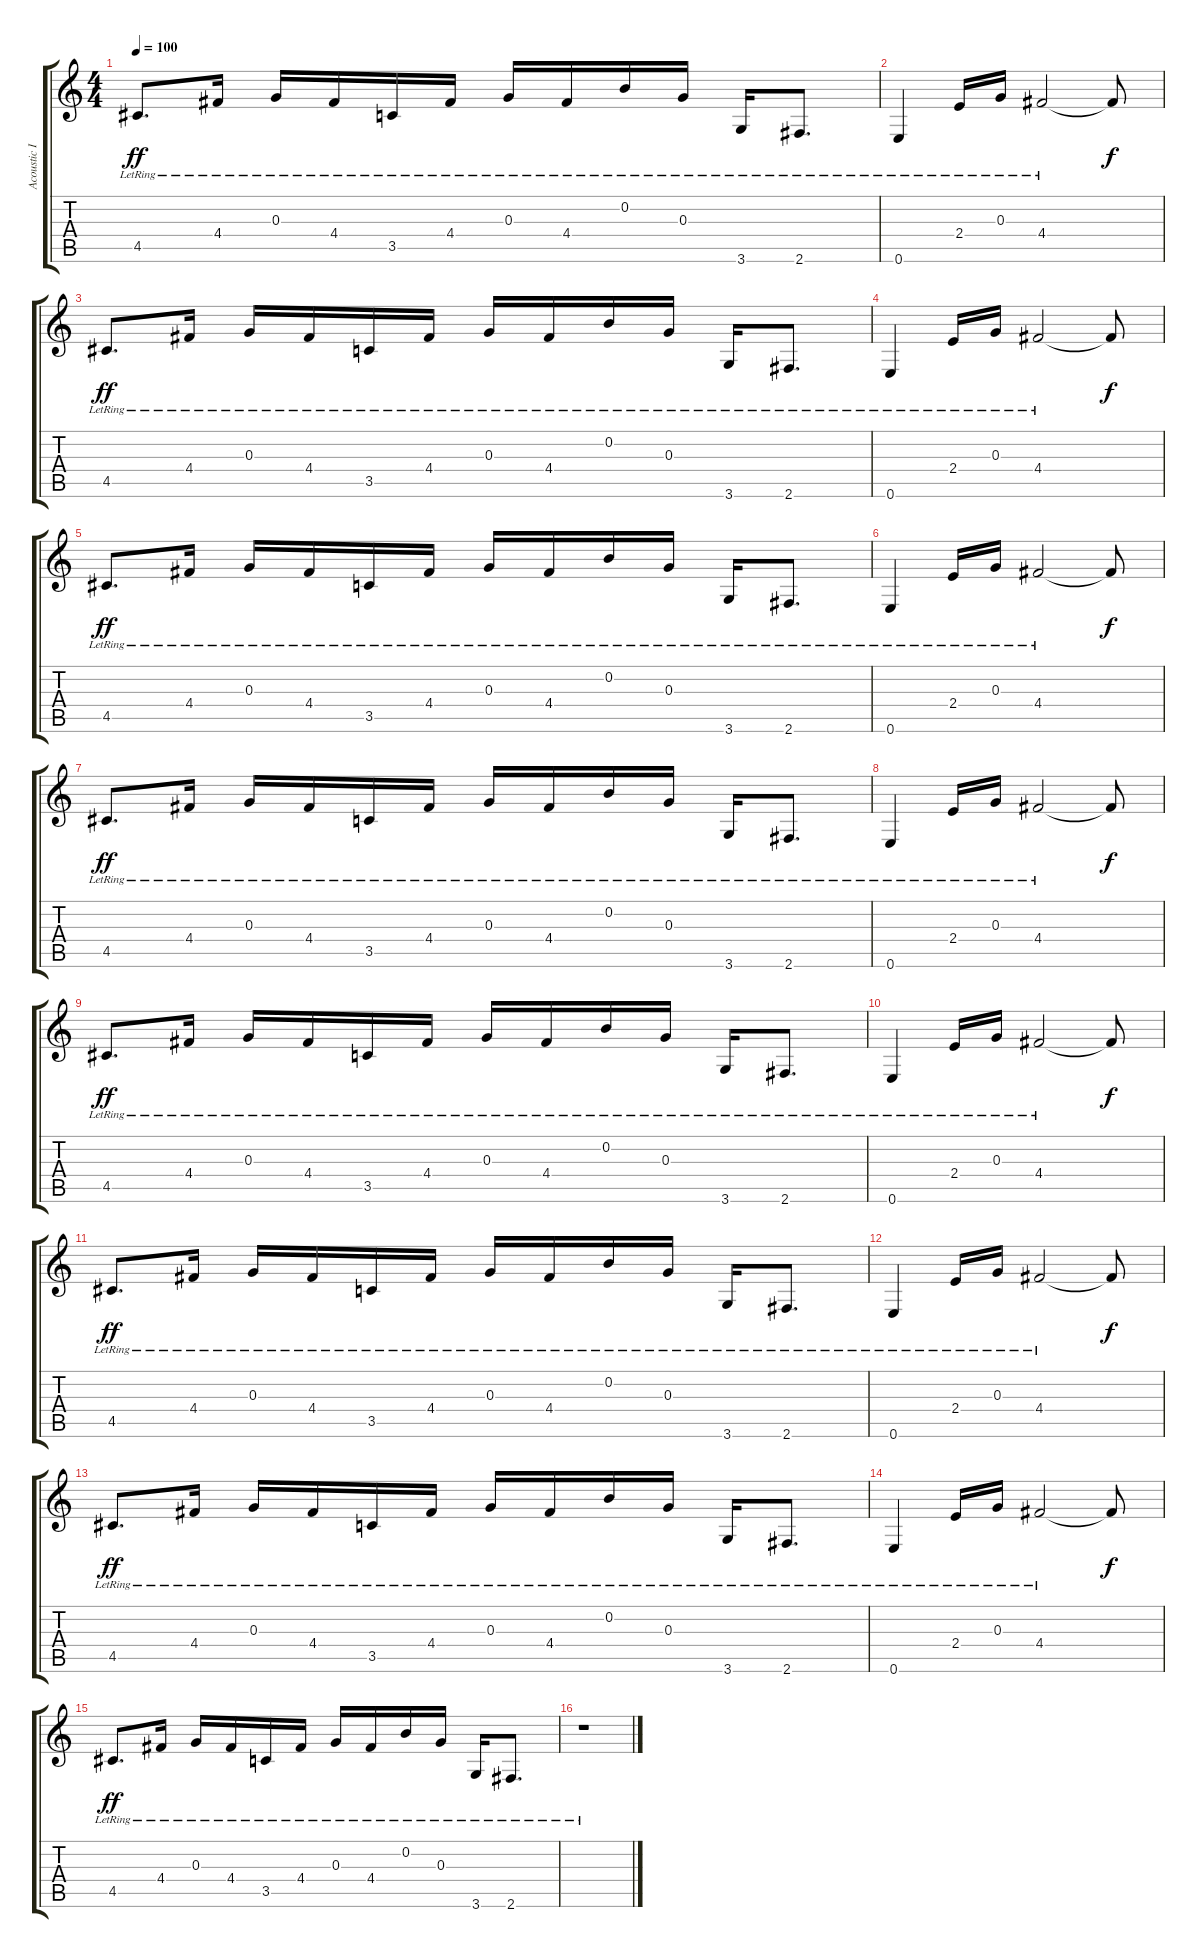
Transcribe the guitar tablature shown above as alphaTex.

\track ("Acoustic I" "Acoustic I") {instrument acousticguitarsteel}
\staff {score tabs}
\tuning (E4 B3 G3 D3 A2 E2) {hide}
\ts (4 4)
\tempo 100
\clef g2
\ks c
4.5{lr}.8{d dy ff} 4.4{lr}.16 0.3{lr}.16 4.4{lr}.16 3.5{lr}.16 4.4{lr}.16 0.3{lr}.16 4.4{lr}.16 0.2{lr}.16 0.3{lr}.16 3.6{lr}.16 2.6{lr}.8{d} |
0.6{lr}.4 2.4{lr}.16 0.3{lr}.16 4.4{lr}.2 4.4{t}.8{dy f} |
4.5{lr}.8{d dy ff} 4.4{lr}.16 0.3{lr}.16 4.4{lr}.16 3.5{lr}.16 4.4{lr}.16 0.3{lr}.16 4.4{lr}.16 0.2{lr}.16 0.3{lr}.16 3.6{lr}.16 2.6{lr}.8{d} |
0.6{lr}.4 2.4{lr}.16 0.3{lr}.16 4.4{lr}.2 4.4{t}.8{dy f} |
4.5{lr}.8{d dy ff} 4.4{lr}.16 0.3{lr}.16 4.4{lr}.16 3.5{lr}.16 4.4{lr}.16 0.3{lr}.16 4.4{lr}.16 0.2{lr}.16 0.3{lr}.16 3.6{lr}.16 2.6{lr}.8{d} |
0.6{lr}.4 2.4{lr}.16 0.3{lr}.16 4.4{lr}.2 4.4{t}.8{dy f} |
4.5{lr}.8{d dy ff} 4.4{lr}.16 0.3{lr}.16 4.4{lr}.16 3.5{lr}.16 4.4{lr}.16 0.3{lr}.16 4.4{lr}.16 0.2{lr}.16 0.3{lr}.16 3.6{lr}.16 2.6{lr}.8{d} |
0.6{lr}.4 2.4{lr}.16 0.3{lr}.16 4.4{lr}.2 4.4{t}.8{dy f} |
4.5{lr}.8{d dy ff} 4.4{lr}.16 0.3{lr}.16 4.4{lr}.16 3.5{lr}.16 4.4{lr}.16 0.3{lr}.16 4.4{lr}.16 0.2{lr}.16 0.3{lr}.16 3.6{lr}.16 2.6{lr}.8{d} |
0.6{lr}.4 2.4{lr}.16 0.3{lr}.16 4.4{lr}.2 4.4{t}.8{dy f} |
4.5{lr}.8{d dy ff} 4.4{lr}.16 0.3{lr}.16 4.4{lr}.16 3.5{lr}.16 4.4{lr}.16 0.3{lr}.16 4.4{lr}.16 0.2{lr}.16 0.3{lr}.16 3.6{lr}.16 2.6{lr}.8{d} |
0.6{lr}.4 2.4{lr}.16 0.3{lr}.16 4.4{lr}.2 4.4{t}.8{dy f} |
4.5{lr}.8{d dy ff} 4.4{lr}.16 0.3{lr}.16 4.4{lr}.16 3.5{lr}.16 4.4{lr}.16 0.3{lr}.16 4.4{lr}.16 0.2{lr}.16 0.3{lr}.16 3.6{lr}.16 2.6{lr}.8{d} |
0.6{lr}.4 2.4{lr}.16 0.3{lr}.16 4.4{lr}.2 4.4{t}.8{dy f} |
4.5{lr}.8{d dy ff} 4.4{lr}.16 0.3{lr}.16 4.4{lr}.16 3.5{lr}.16 4.4{lr}.16 0.3{lr}.16 4.4{lr}.16 0.2{lr}.16 0.3{lr}.16 3.6{lr}.16 2.6{lr}.8{d} |
r.1
